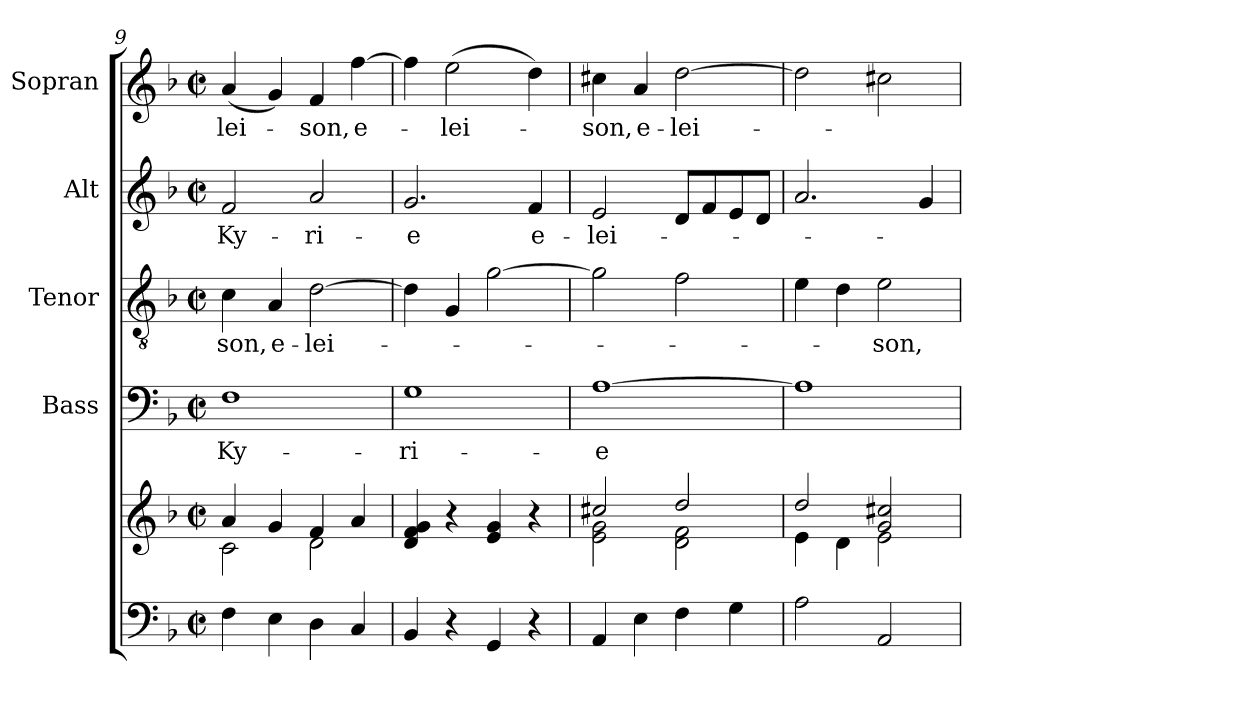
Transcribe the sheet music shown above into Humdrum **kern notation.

**kern	**kern	**kern	**text	**kern	**text	**kern	**text	**kern	**text
*part5	*part5	*part4	*part4	*part3	*part3	*part2	*part2	*part1	*part1
*staff6	*staff5	*staff4	*staff4	*staff3	*staff3	*staff2	*staff2	*staff1	*staff1
*	*	*I"Bass	*	*I"Tenor	*	*I"Alt	*	*I"Sopran	*
*	*	*I'B.	*	*I'T.	*	*I'A.	*	*I'S.	*
*clefF4	*clefG2	*clefF4	*	*clefGv2	*	*clefG2	*	*clefG2	*
*k[b-]	*k[b-]	*k[b-]	*	*k[b-]	*	*k[b-]	*	*k[b-]	*
*F:	*F:	*F:	*	*F:	*	*F:	*	*F:	*
*M2/2	*M2/2	*M2/2	*	*M2/2	*	*M2/2	*	*M2/2	*
*met(c|)	*met(c|)	*met(c|)	*	*met(c|)	*	*met(c|)	*	*met(c|)	*
=9	=9	=9	=9	=9	=9	=9	=9	=9	=9
*	*^	*	*	*	*	*	*	*	*
!	!	!	!	!LO:LY:b	!	!LO:LY:b	!	!LO:LY:b	!	!LO:LY:b
4F\	4a/	2c\	1F	Ky-	4c\	-son,	2f/	Ky-	(<4a/	-lei-
!	!	!	!	!	!	!LO:LY:b	!	!	!	!
4E\	4g/	.	.	.	4A/	e-	.	.	4g/)	.
!	!	!	!	!	!	!LO:LY:b	!	!LO:LY:b	!	!LO:LY:b
4D\	4f/	2d\	.	.	[2d\	-lei-	2a/	-ri-	4f/	-son,
!	!	!	!	!	!	!	!	!	!	!LO:LY:b
4C/	4a/	.	.	.	.	.	.	.	[4ff\	e-
*	*v	*v	*	*	*	*	*	*	*	*
=10	=10	=10	=10	=10	=10	=10	=10	=10	=10
!	!	!	!LO:LY:b	!	!	!	!LO:LY:b	!	!
4BB-/	4d/ 4f/ 4g/	1G	-ri-	4d\]	.	2.g/	-e	4ff\]	.
!	!	!	!	!	!	!	!	!	!LO:LY:b
4r	4r	.	.	4G/	.	.	.	(>2ee\	-lei-
4GG/	4e/ 4g/	.	.	[2g\	.	.	.	.	.
!	!	!	!	!	!	!	!LO:LY:b	!	!
4r	4r	.	.	.	.	4f/	e-	4dd\)	.
=11	=11	=11	=11	=11	=11	=11	=11	=11	=11
*	*^	*	*	*	*	*	*	*	*
!	!	!	!	!LO:LY:b	!	!	!	!LO:LY:b	!	!LO:LY:b
4AA/	2cc#X/	2e\ 2g\	[1A	-e	2g\]	.	2e/	-lei-	4cc#X\	-son,
!	!	!	!	!	!	!	!	!	!	!LO:LY:b
4E\	.	.	.	.	.	.	.	.	4a/	e-
!	!	!	!	!	!	!	!	!	!	!LO:LY:b
4F\	2dd/	2d\ 2f\	.	.	2f\	.	8d/L	.	[2dd\	-lei-
.	.	.	.	.	.	.	8f/	.	.	.
4G\	.	.	.	.	.	.	8e/	.	.	.
.	.	.	.	.	.	.	8d/J	.	.	.
!!LO:PB:g=z
=12	=12	=12	=12	=12	=12	=12	=12	=12	=12	=12
2A\	2dd/	4e\	1A]	.	4e\	.	2.a/	.	2dd\]	.
.	.	4d\	.	.	4d\	.	.	.	.	.
!	!	!	!	!	!	!LO:LY:b	!	!	!	!
2AA/	2g/ 2cc#X/	2e\	.	.	2e\	-son,	.	.	2cc#X\	.
.	.	.	.	.	.	.	4g/	.	.	.
*	*v	*v	*	*	*	*	*	*	*	*
=	=	=	=	=	=	=	=	=	=
*-	*-	*-	*-	*-	*-	*-	*-	*-	*-
